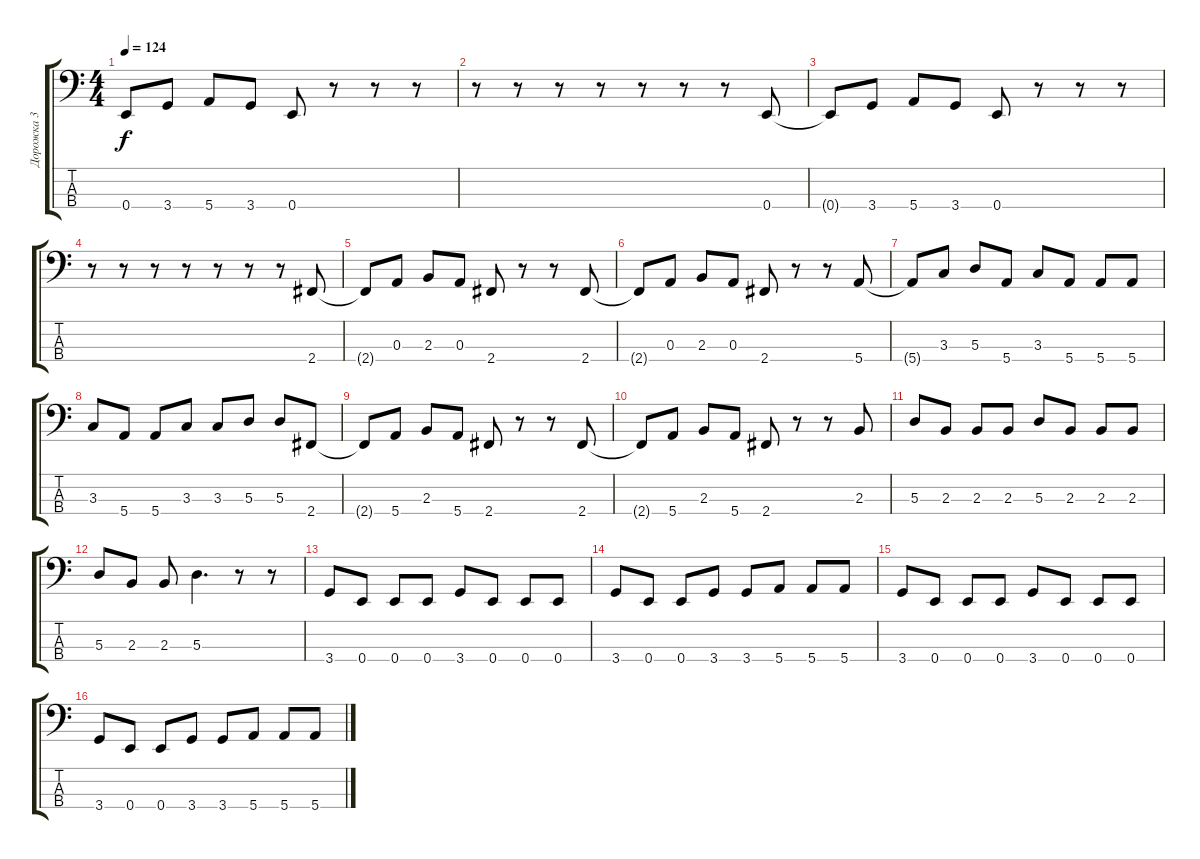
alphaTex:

\track ("Дорожка 3" "Дорожка 3") {instrument electricbassfinger}
\staff {score tabs}
\tuning (G2 D2 A1 E1) {hide}
\ts (4 4)
\tempo 124
\clef f4
\ks c
0.4{t}.8{dy f} 3.4.8 5.4.8 3.4.8 0.4.8 r.8 r.8 r.8 |
r.8 r.8 r.8 r.8 r.8 r.8 r.8 0.4.8 |
0.4{t}.8 3.4.8 5.4.8 3.4.8 0.4.8 r.8 r.8 r.8 |
r.8 r.8 r.8 r.8 r.8 r.8 r.8 2.4.8 |
2.4{t}.8 0.3.8 2.3.8 0.3.8 2.4.8 r.8 r.8 2.4.8 |
2.4{t}.8 0.3.8 2.3.8 0.3.8 2.4.8 r.8 r.8 5.4.8 |
5.4{t}.8 3.3.8 5.3.8 5.4.8 3.3.8 5.4.8 5.4.8 5.4.8 |
3.3.8 5.4.8 5.4.8 3.3.8 3.3.8 5.3.8 5.3.8 2.4.8 |
2.4{t}.8 5.4.8 2.3.8 5.4.8 2.4.8 r.8 r.8 2.4.8 |
2.4{t}.8 5.4.8 2.3.8 5.4.8 2.4.8 r.8 r.8 2.3.8 |
5.3.8 2.3.8 2.3.8 2.3.8 5.3.8 2.3.8 2.3.8 2.3.8 |
5.3.8 2.3.8 2.3.8 5.3.4{d} r.8 r.8 |
3.4.8 0.4.8 0.4.8 0.4.8 3.4.8 0.4.8 0.4.8 0.4.8 |
3.4.8 0.4.8 0.4.8 3.4.8 3.4.8 5.4.8 5.4.8 5.4.8 |
3.4.8 0.4.8 0.4.8 0.4.8 3.4.8 0.4.8 0.4.8 0.4.8 |
3.4.8 0.4.8 0.4.8 3.4.8 3.4.8 5.4.8 5.4.8 5.4.8
